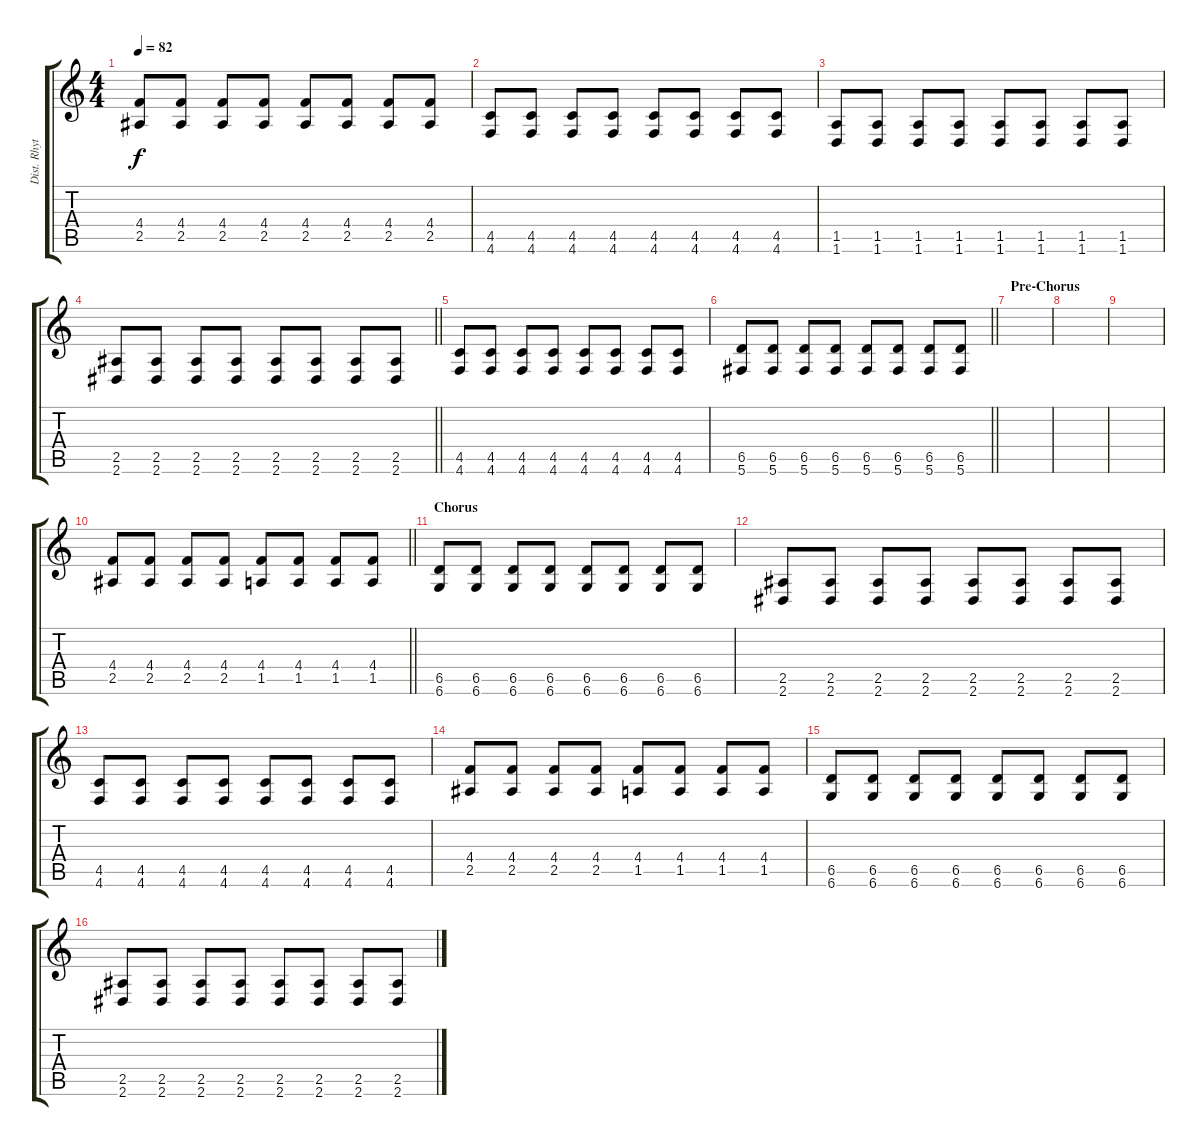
\track ("Dist. Rhytm Guitar [L]" "Dist. Rhyt") {instrument distortionguitar}
\staff {score tabs}
\tuning (Eb4 Bb3 Gb3 Db3 Ab2 Db2) {hide}
\ts (4 4)
\tempo 82
\clef g2
\ks c
(4.4 2.5).8{dy f} (4.4 2.5).8 (4.4 2.5).8 (4.4 2.5).8 (4.4 2.5).8 (4.4 2.5).8 (4.4 2.5).8 (4.4 2.5).8 |
(4.5 4.6).8 (4.5 4.6).8 (4.5 4.6).8 (4.5 4.6).8 (4.5 4.6).8 (4.5 4.6).8 (4.5 4.6).8 (4.5 4.6).8 |
(1.5 1.6).8 (1.5 1.6).8 (1.5 1.6).8 (1.5 1.6).8 (1.5 1.6).8 (1.5 1.6).8 (1.5 1.6).8 (1.5 1.6).8 |
\barLineRight lightlight
(2.5 2.6).8 (2.5 2.6).8 (2.5 2.6).8 (2.5 2.6).8 (2.5 2.6).8 (2.5 2.6).8 (2.5 2.6).8 (2.5 2.6).8 |
(4.5 4.6).8 (4.5 4.6).8 (4.5 4.6).8 (4.5 4.6).8 (4.5 4.6).8 (4.5 4.6).8 (4.5 4.6).8 (4.5 4.6).8 |
\barLineRight lightlight
(6.5 5.6).8 (6.5 5.6).8 (6.5 5.6).8 (6.5 5.6).8 (6.5 5.6).8 (6.5 5.6).8 (6.5 5.6).8 (6.5 5.6).8 |
\section ("" "Pre-Chorus")
|
|
|
\barLineRight lightlight
(4.4 2.5).8 (4.4 2.5).8 (4.4 2.5).8 (4.4 2.5).8 (4.4 1.5).8 (4.4 1.5).8 (4.4 1.5).8 (4.4 1.5).8 |
\section ("" "Chorus")
(6.5 6.6).8 (6.5 6.6).8 (6.5 6.6).8 (6.5 6.6).8 (6.5 6.6).8 (6.5 6.6).8 (6.5 6.6).8 (6.5 6.6).8 |
(2.5 2.6).8 (2.5 2.6).8 (2.5 2.6).8 (2.5 2.6).8 (2.5 2.6).8 (2.5 2.6).8 (2.5 2.6).8 (2.5 2.6).8 |
(4.5 4.6).8 (4.5 4.6).8 (4.5 4.6).8 (4.5 4.6).8 (4.5 4.6).8 (4.5 4.6).8 (4.5 4.6).8 (4.5 4.6).8 |
(4.4 2.5).8 (4.4 2.5).8 (4.4 2.5).8 (4.4 2.5).8 (4.4 1.5).8 (4.4 1.5).8 (4.4 1.5).8 (4.4 1.5).8 |
(6.5 6.6).8 (6.5 6.6).8 (6.5 6.6).8 (6.5 6.6).8 (6.5 6.6).8 (6.5 6.6).8 (6.5 6.6).8 (6.5 6.6).8 |
(2.5 2.6).8 (2.5 2.6).8 (2.5 2.6).8 (2.5 2.6).8 (2.5 2.6).8 (2.5 2.6).8 (2.5 2.6).8 (2.5 2.6).8
